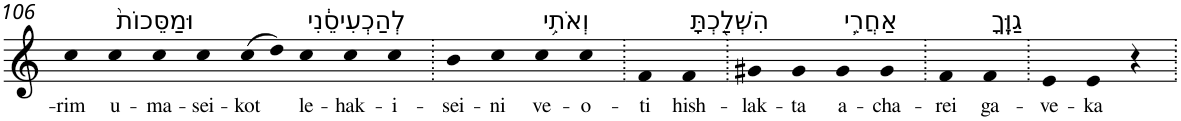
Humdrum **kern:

**kern	**text
*part1	*part1
*staff1	*staff1
*I"Piano	*
*I'Pno	*
!!LO:PB:g=z
*clefG2	*
*k[]	*
=106	=106
!	!LO:LY:b
4cc	-rim
!LO:TX:a:t=וּמַסֵּכוֹת֙	!
!	!LO:LY:b
4cc	u-
!	!LO:LY:b
4cc	-ma-
!	!LO:LY:b
4cc	-sei-
!	!LO:LY:b
(>8cc	-kot
8dd)	.
!LO:TX:a:t=לְהַכְעִיסֵ֔נִי	!
!	!LO:LY:b
4cc	le-
!	!LO:LY:b
4cc	-hak-
!	!LO:LY:b
4cc	-i-
=107.	=107.
!	!LO:LY:b
4b	-sei-
!	!LO:LY:b
4cc	-ni
!LO:TX:a:t=וְאֹתִ֥י	!
!	!LO:LY:b
4cc	ve-
!	!LO:LY:b
4cc	-o-
=108.	=108.
!	!LO:LY:b
4f	-ti
!LO:TX:a:t=הִשְׁלַ֖כְתָּ	!
!	!LO:LY:b
4f	hish-
=109.	=109.
!	!LO:LY:b
4g#X	-lak-
!	!LO:LY:b
4g#	-ta
!LO:TX:a:t=אַחֲרֵ֥י	!
!	!LO:LY:b
4g#	a-
!	!LO:LY:b
4g#	-cha-
=110.	=110.
!	!LO:LY:b
4f	-rei
!LO:TX:a:t=גַוֶּֽךָ	!
!	!LO:LY:b
4f	ga-
=111.	=111.
!	!LO:LY:b
4e	-ve-
!	!LO:LY:b
4e	-ka
4r	.
=.	=.
*-	*-
